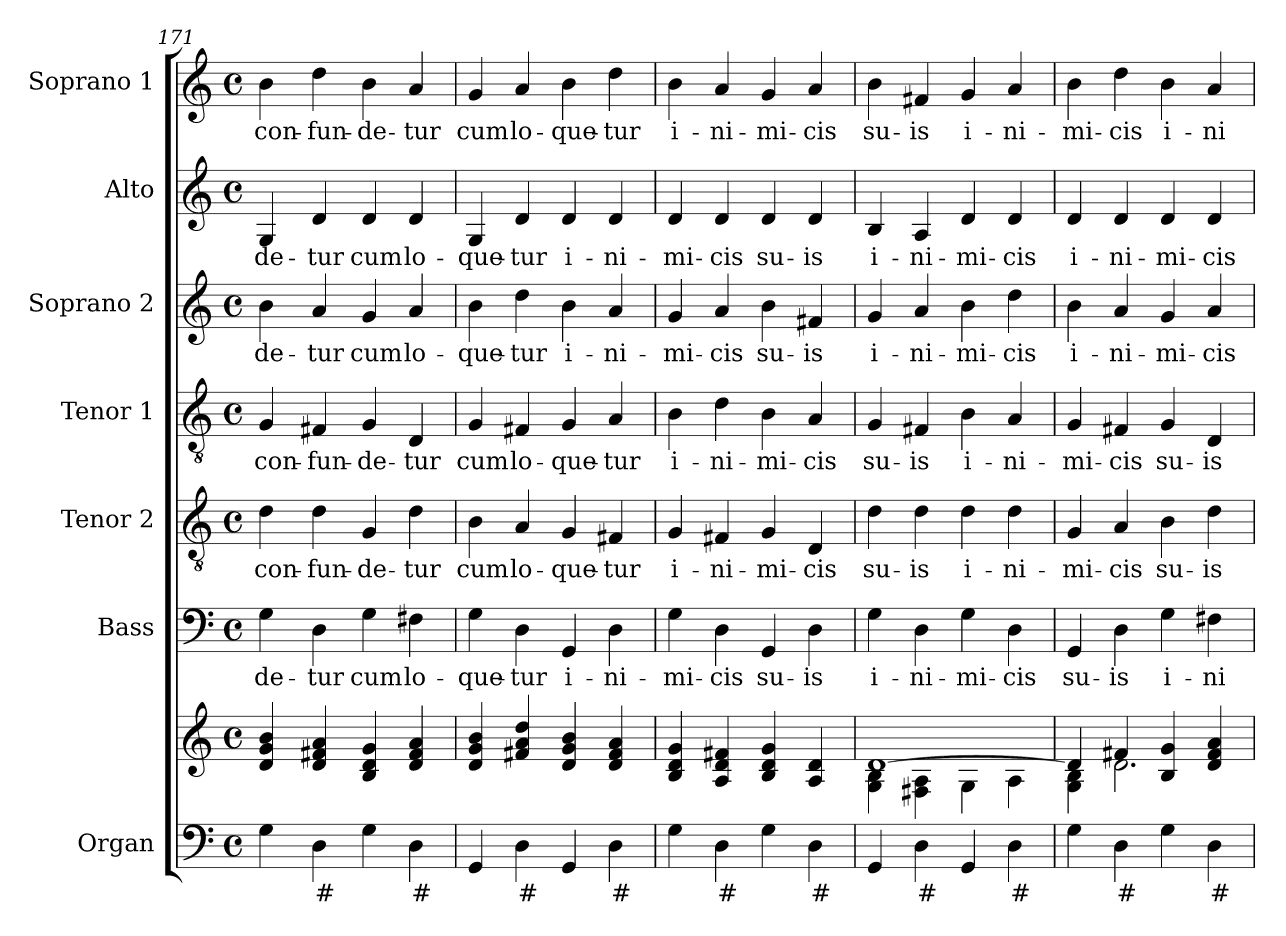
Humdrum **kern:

**kern	**text	**kern	**kern	**text	**kern	**text	**kern	**text	**kern	**text	**kern	**text	**kern	**text
*part7	*part7	*part7	*part6	*part6	*part5	*part5	*part4	*part4	*part3	*part3	*part2	*part2	*part1	*part1
*staff8	*staff8	*staff7	*staff6	*staff6	*staff5	*staff5	*staff4	*staff4	*staff3	*staff3	*staff2	*staff2	*staff1	*staff1
*I"Organ	*	*	*I"Bass	*	*I"Tenor 2	*	*I"Tenor 1	*	*I"Soprano 2	*	*I"Alto	*	*I"Soprano 1	*
*I'Org.	*	*	*I'B	*	*I'T 2	*	*I'T 1	*	*I'S 2	*	*I'A	*	*I'S 1	*
*clefF4	*	*clefG2	*clefF4	*	*clefGv2	*	*clefGv2	*	*clefG2	*	*clefG2	*	*clefG2	*
*k[]	*	*k[]	*k[]	*	*k[]	*	*k[]	*	*k[]	*	*k[]	*	*k[]	*
*M4/4	*	*M4/4	*M4/4	*	*M4/4	*	*M4/4	*	*M4/4	*	*M4/4	*	*M4/4	*
*met(c)	*	*met(c)	*met(c)	*	*met(c)	*	*met(c)	*	*met(c)	*	*met(c)	*	*met(c)	*
=171	=171	=171	=171	=171	=171	=171	=171	=171	=171	=171	=171	=171	=171	=171
!	!	!	!	!LO:LY:b	!	!LO:LY:b	!	!LO:LY:b	!	!LO:LY:b	!	!LO:LY:b	!	!LO:LY:b
4G\	.	4d!/ 4g!/ 4b!/	4G\	-de-	4d\	con-	4G/	con-	4b\	-de-	4G/	-de-	4b\	con-
!	!LO:LY:b	!	!	!LO:LY:b	!	!LO:LY:b	!	!LO:LY:b	!	!LO:LY:b	!	!LO:LY:b	!	!LO:LY:b
4D\	#	4d!/ 4f#X!/ 4a!/	4D\	-tur	4d\	-fun-	4F#X/	-fun-	4a/	-tur	4d/	-tur	4dd\	-fun-
!	!	!	!	!LO:LY:b	!	!LO:LY:b	!	!LO:LY:b	!	!LO:LY:b	!	!LO:LY:b	!	!LO:LY:b
4G\	.	4B!/ 4d!/ 4g!/	4G\	cum	4G/	-de-	4G/	-de-	4g/	cum	4d/	cum	4b\	-de-
!	!LO:LY:b	!	!	!LO:LY:b	!	!LO:LY:b	!	!LO:LY:b	!	!LO:LY:b	!	!LO:LY:b	!	!LO:LY:b
4D\	#	4d!/ 4f#!/ 4a!/	4F#X\	lo-	4d\	-tur	4D/	-tur	4a/	lo-	4d/	lo-	4a/	-tur
=172	=172	=172	=172	=172	=172	=172	=172	=172	=172	=172	=172	=172	=172	=172
!	!	!	!	!LO:LY:b	!	!LO:LY:b	!	!LO:LY:b	!	!LO:LY:b	!	!LO:LY:b	!	!LO:LY:b
4GG/	.	4d!/ 4g!/ 4b!/	4G\	-que-	4B\	cum	4G/	cum	4b\	-que-	4G/	-que-	4g/	cum
!	!LO:LY:b	!	!	!LO:LY:b	!	!LO:LY:b	!	!LO:LY:b	!	!LO:LY:b	!	!LO:LY:b	!	!LO:LY:b
4D\	#	4f#X!/ 4a!/ 4dd!/	4D\	-tur	4A/	lo-	4F#X/	lo-	4dd\	-tur	4d/	-tur	4a/	lo-
!	!	!	!	!LO:LY:b	!	!LO:LY:b	!	!LO:LY:b	!	!LO:LY:b	!	!LO:LY:b	!	!LO:LY:b
4GG/	.	4d!/ 4g!/ 4b!/	4GG/	i-	4G/	-que-	4G/	-que-	4b\	i-	4d/	i-	4b\	-que-
!	!LO:LY:b	!	!	!LO:LY:b	!	!LO:LY:b	!	!LO:LY:b	!	!LO:LY:b	!	!LO:LY:b	!	!LO:LY:b
4D\	#	4d!/ 4f#!/ 4a!/	4D\	-ni-	4F#X/	-tur	4A/	-tur	4a/	-ni-	4d/	-ni-	4dd\	-tur
=173	=173	=173	=173	=173	=173	=173	=173	=173	=173	=173	=173	=173	=173	=173
!	!	!	!	!LO:LY:b	!	!LO:LY:b	!	!LO:LY:b	!	!LO:LY:b	!	!LO:LY:b	!	!LO:LY:b
4G\	.	4B!/ 4d!/ 4g!/	4G\	-mi-	4G/	i-	4B\	i-	4g/	-mi-	4d/	-mi-	4b\	i-
!	!LO:LY:b	!	!	!LO:LY:b	!	!LO:LY:b	!	!LO:LY:b	!	!LO:LY:b	!	!LO:LY:b	!	!LO:LY:b
4D\	#	4A!/ 4d!/ 4f#X!/	4D\	-cis	4F#X/	-ni-	4d\	-ni-	4a/	-cis	4d/	-cis	4a/	-ni-
!	!	!	!	!LO:LY:b	!	!LO:LY:b	!	!LO:LY:b	!	!LO:LY:b	!	!LO:LY:b	!	!LO:LY:b
4G\	.	4B!/ 4d!/ 4g!/	4GG/	su-	4G/	-mi-	4B\	-mi-	4b\	su-	4d/	su-	4g/	-mi-
!	!LO:LY:b	!	!	!LO:LY:b	!	!LO:LY:b	!	!LO:LY:b	!	!LO:LY:b	!	!LO:LY:b	!	!LO:LY:b
4D\	#	4A!/ 4d!/	4D\	-is	4D/	-cis	4A/	-cis	4f#X/	-is	4d/	-is	4a/	-cis
=174	=174	=174	=174	=174	=174	=174	=174	=174	=174	=174	=174	=174	=174	=174
*	*	*^	*	*	*	*	*	*	*	*	*	*	*	*
!	!	!	!	!	!LO:LY:b	!	!LO:LY:b	!	!LO:LY:b	!	!LO:LY:b	!	!LO:LY:b	!	!LO:LY:b
4GG/	.	[1d!	4G!\ 4B!\	4G\	i-	4d\	su-	4G/	su-	4g/	i-	4B/	i-	4b\	su-
!	!LO:LY:b	!	!	!	!LO:LY:b	!	!LO:LY:b	!	!LO:LY:b	!	!LO:LY:b	!	!LO:LY:b	!	!LO:LY:b
4D\	#	.	4F#X!\ 4A!\	4D\	-ni-	4d\	-is	4F#X/	-is	4a/	-ni-	4A/	-ni-	4f#X/	-is
!	!	!	!	!	!LO:LY:b	!	!LO:LY:b	!	!LO:LY:b	!	!LO:LY:b	!	!LO:LY:b	!	!LO:LY:b
4GG/	.	.	4G!\	4G\	-mi-	4d\	i-	4B\	i-	4b\	-mi-	4d/	-mi-	4g/	i-
!	!LO:LY:b	!	!	!	!LO:LY:b	!	!LO:LY:b	!	!LO:LY:b	!	!LO:LY:b	!	!LO:LY:b	!	!LO:LY:b
4D\	#	.	4A!\	4D\	-cis	4d\	-ni-	4A/	-ni-	4dd\	-cis	4d/	-cis	4a/	-ni-
!!LO:PB:g=z
=175	=175	=175	=175	=175	=175	=175	=175	=175	=175	=175	=175	=175	=175	=175	=175
!	!	!	!	!	!LO:LY:b	!	!LO:LY:b	!	!LO:LY:b	!	!LO:LY:b	!	!LO:LY:b	!	!LO:LY:b
4G\	.	4d!/]	4G!\ 4B!\	4GG/	su-	4G/	-mi-	4G/	-mi-	4b\	i-	4d/	i-	4b\	-mi-
!	!LO:LY:b	!	!	!	!LO:LY:b	!	!LO:LY:b	!	!LO:LY:b	!	!LO:LY:b	!	!LO:LY:b	!	!LO:LY:b
4D\	#	4f#X!/	2.d!\	4D\	-is	4A/	-cis	4F#X/	-cis	4a/	-ni-	4d/	-ni-	4dd\	-cis
!	!	!	!	!	!LO:LY:b	!	!LO:LY:b	!	!LO:LY:b	!	!LO:LY:b	!	!LO:LY:b	!	!LO:LY:b
4G\	.	4B!/ 4g!/	.	4G\	i-	4B\	su-	4G/	su-	4g/	-mi-	4d/	-mi-	4b\	i-
!	!LO:LY:b	!	!	!	!LO:LY:b	!	!LO:LY:b	!	!LO:LY:b	!	!LO:LY:b	!	!LO:LY:b	!	!LO:LY:b
4D\	#	4d!/ 4f#!/ 4a!/	.	4F#X\	-ni-	4d\	-is	4D/	-is	4a/	-cis	4d/	-cis	4a/	-ni-
*	*	*v	*v	*	*	*	*	*	*	*	*	*	*	*	*
=	=	=	=	=	=	=	=	=	=	=	=	=	=	=
*-	*-	*-	*-	*-	*-	*-	*-	*-	*-	*-	*-	*-	*-	*-
